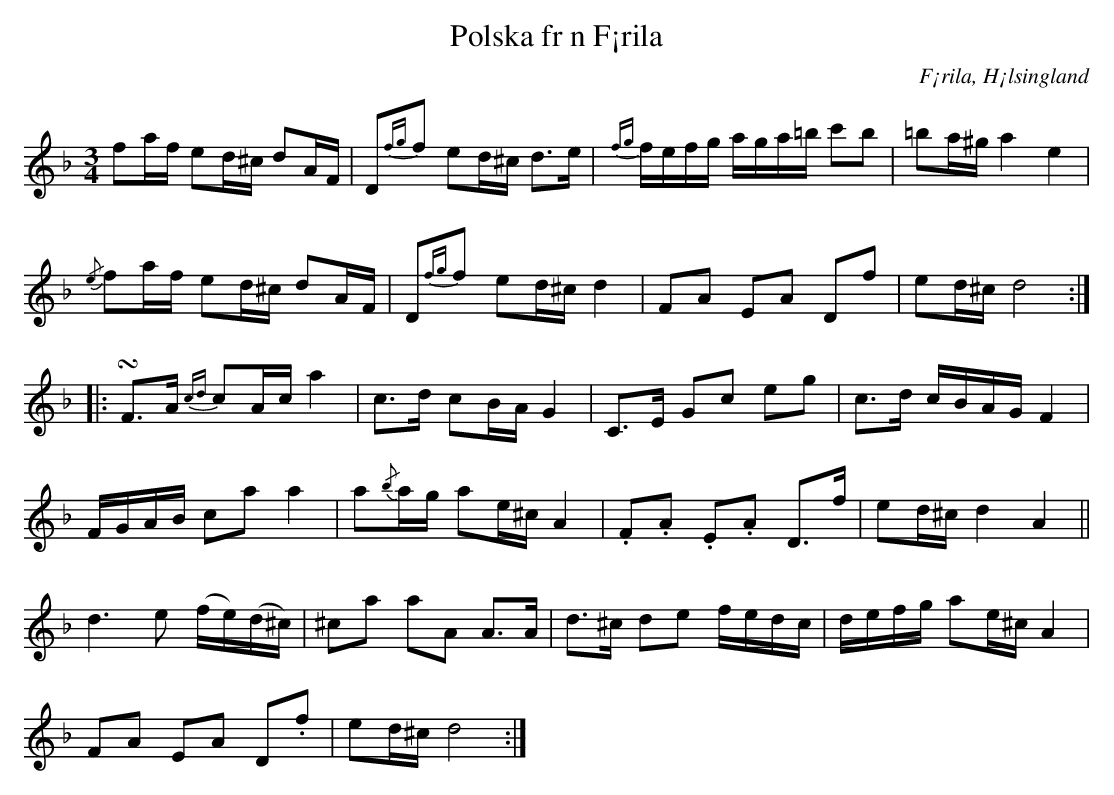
X:1
T: Polska fr n F¡rila
O: F¡rila, H¡lsingland
M: 3/4
L: 1/16
K: Dm
f2af e2d^c d2AF | D2{fg}f2 e2d^c d2>e2 | {fg}fefg aga=b c'2b2 | =b2a^g a4 e4 |
{/e}f2af e2d^c d2AF | D2{fg}f2 e2d^c d4 | F2A2 E2A2 D2f2 | e2d^c d8 ::
!turn!F2>A2 {cd}c2Ac a4 | c2>d2 c2BA G4 | C2>E2 G2c2 e2g2 | c2>d2 cBAG F4 |
FGAB c2a2 a4 | a2{/b}ag a2e^c A4 | .F2.A2 .E2.A2 D2>f2 | e2d^c d4 A4 ||
d6e2 (fe)(d^c) | ^c2a2 a2A2 A2>A2 | d2>^c2 d2e2 fedc | defg a2e^c A4 |
F2A2 E2A2 D2.f2 | e2d^c d8 :|
